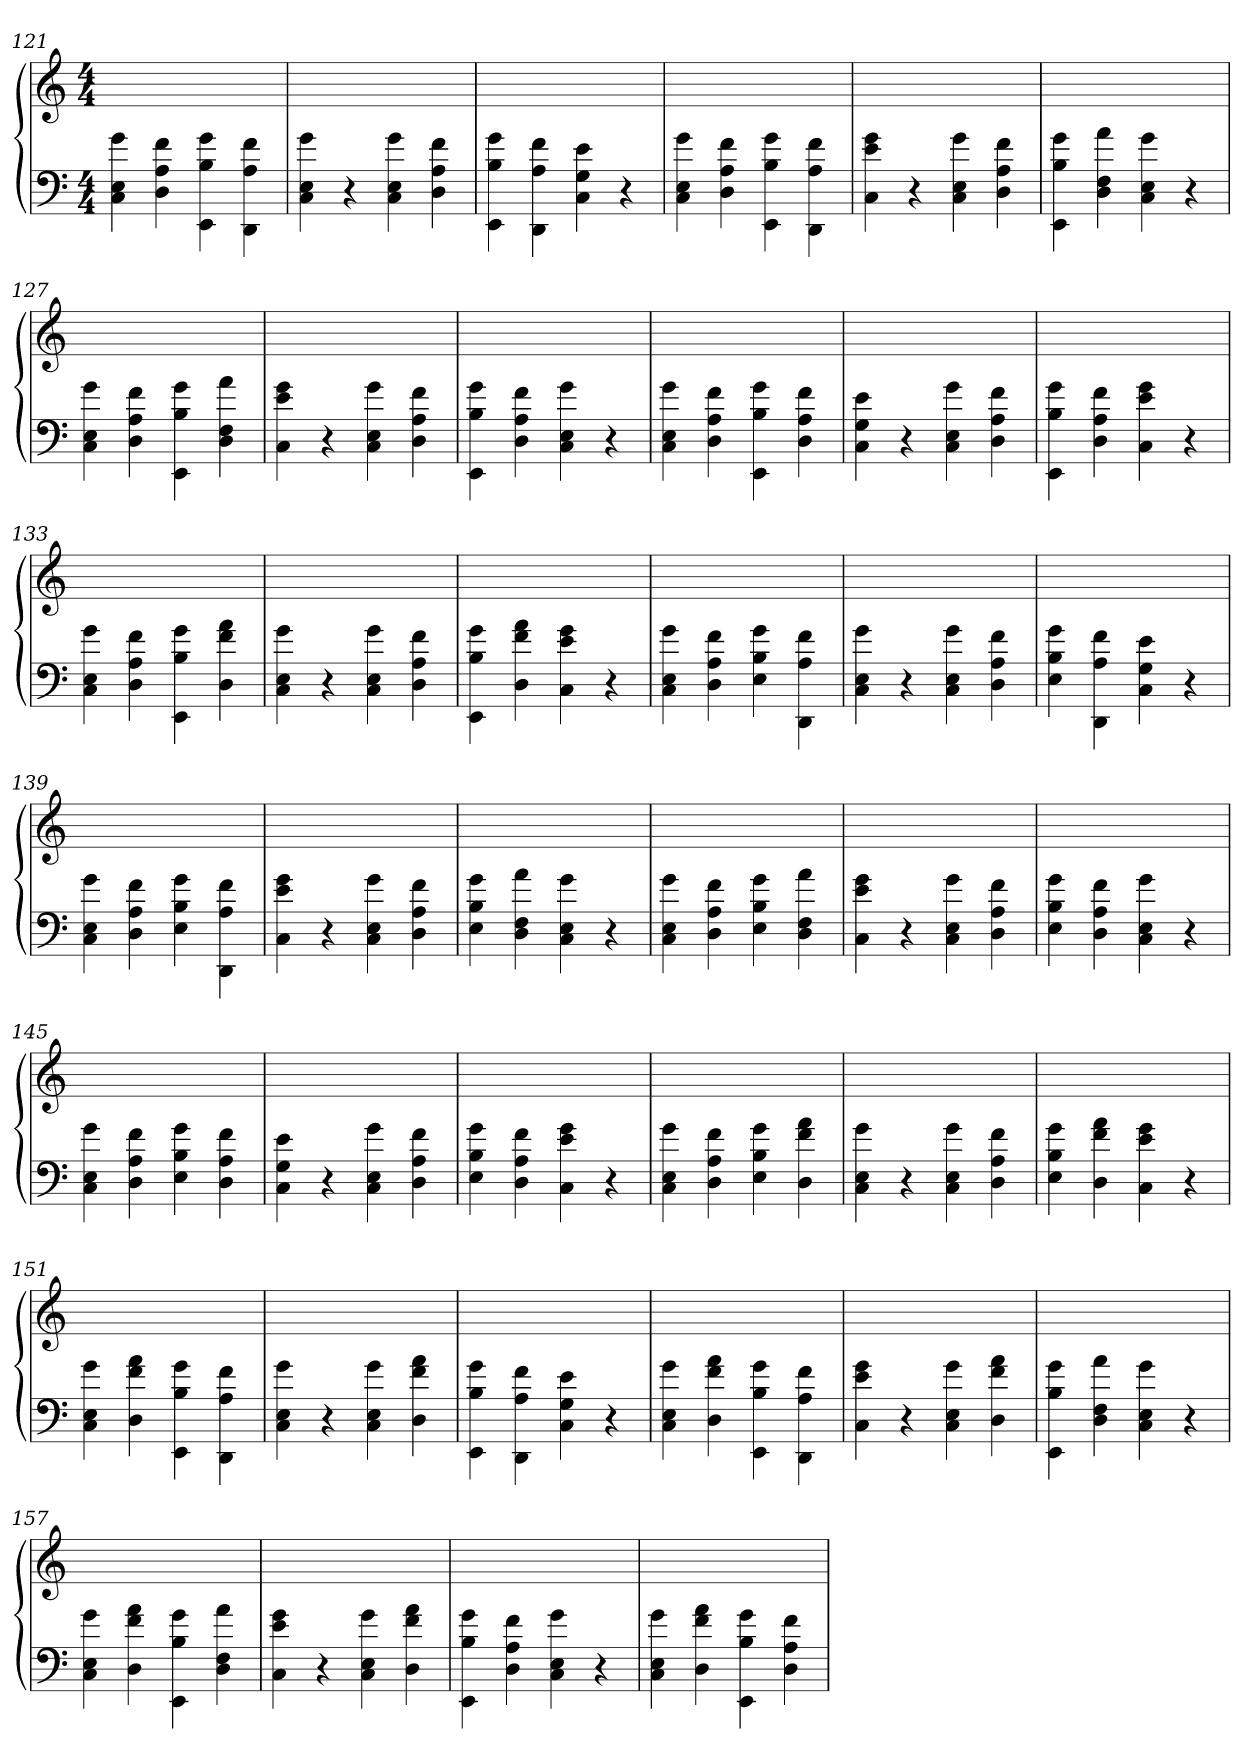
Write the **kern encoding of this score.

**kern	**kern
*part2	*part1
*staff2	*staff1
*clefF4	*clefG2
*k[]	*k[]
*C:	*C:
*M4/4	*M4/4
=121	=121
4C 4E 4g	1ryy
4D 4A 4f	.
4EE 4B 4g	.
4DD 4A 4f	.
=122	=122
4C 4E 4g	1ryy
4r	.
4C 4E 4g	.
4D 4A 4f	.
=123	=123
4EE 4B 4g	1ryy
4DD 4A 4f	.
4C 4G 4e	.
4r	.
=124	=124
4C 4E 4g	1ryy
4D 4A 4f	.
4EE 4B 4g	.
4DD 4A 4f	.
=125	=125
4C 4e 4g	1ryy
4r	.
4C 4E 4g	.
4D 4A 4f	.
=126	=126
4EE 4B 4g	1ryy
4D 4F 4a	.
4C 4E 4g	.
4r	.
=127	=127
4C 4E 4g	1ryy
4D 4A 4f	.
4EE 4B 4g	.
4D 4F 4a	.
=128	=128
4C 4e 4g	1ryy
4r	.
4C 4E 4g	.
4D 4A 4f	.
=129	=129
4EE 4B 4g	1ryy
4D 4A 4f	.
4C 4E 4g	.
4r	.
=130	=130
4C 4E 4g	1ryy
4D 4A 4f	.
4EE 4B 4g	.
4D 4A 4f	.
=131	=131
4C 4G 4e	1ryy
4r	.
4C 4E 4g	.
4D 4A 4f	.
=132	=132
4EE 4B 4g	1ryy
4D 4A 4f	.
4C 4e 4g	.
4r	.
=133	=133
4C 4E 4g	1ryy
4D 4A 4f	.
4EE 4B 4g	.
4D 4f 4a	.
=134	=134
4C 4E 4g	1ryy
4r	.
4C 4E 4g	.
4D 4A 4f	.
=135	=135
4EE 4B 4g	1ryy
4D 4f 4a	.
4C 4e 4g	.
4r	.
=136	=136
4C 4E 4g	1ryy
4D 4A 4f	.
4E 4B 4g	.
4DD 4A 4f	.
=137	=137
4C 4E 4g	1ryy
4r	.
4C 4E 4g	.
4D 4A 4f	.
=138	=138
4E 4B 4g	1ryy
4DD 4A 4f	.
4C 4G 4e	.
4r	.
=139	=139
4C 4E 4g	1ryy
4D 4A 4f	.
4E 4B 4g	.
4DD 4A 4f	.
=140	=140
4C 4e 4g	1ryy
4r	.
4C 4E 4g	.
4D 4A 4f	.
=141	=141
4E 4B 4g	1ryy
4D 4F 4a	.
4C 4E 4g	.
4r	.
=142	=142
4C 4E 4g	1ryy
4D 4A 4f	.
4E 4B 4g	.
4D 4F 4a	.
=143	=143
4C 4e 4g	1ryy
4r	.
4C 4E 4g	.
4D 4A 4f	.
=144	=144
4E 4B 4g	1ryy
4D 4A 4f	.
4C 4E 4g	.
4r	.
=145	=145
4C 4E 4g	1ryy
4D 4A 4f	.
4E 4B 4g	.
4D 4A 4f	.
=146	=146
4C 4G 4e	1ryy
4r	.
4C 4E 4g	.
4D 4A 4f	.
=147	=147
4E 4B 4g	1ryy
4D 4A 4f	.
4C 4e 4g	.
4r	.
=148	=148
4C 4E 4g	1ryy
4D 4A 4f	.
4E 4B 4g	.
4D 4f 4a	.
=149	=149
4C 4E 4g	1ryy
4r	.
4C 4E 4g	.
4D 4A 4f	.
=150	=150
4E 4B 4g	1ryy
4D 4f 4a	.
4C 4e 4g	.
4r	.
=151	=151
4C 4E 4g	1ryy
4D 4f 4a	.
4EE 4B 4g	.
4DD 4A 4f	.
=152	=152
4C 4E 4g	1ryy
4r	.
4C 4E 4g	.
4D 4f 4a	.
=153	=153
4EE 4B 4g	1ryy
4DD 4A 4f	.
4C 4G 4e	.
4r	.
=154	=154
4C 4E 4g	1ryy
4D 4f 4a	.
4EE 4B 4g	.
4DD 4A 4f	.
=155	=155
4C 4e 4g	1ryy
4r	.
4C 4E 4g	.
4D 4f 4a	.
=156	=156
4EE 4B 4g	1ryy
4D 4F 4a	.
4C 4E 4g	.
4r	.
=157	=157
4C 4E 4g	1ryy
4D 4f 4a	.
4EE 4B 4g	.
4D 4F 4a	.
=158	=158
4C 4e 4g	1ryy
4r	.
4C 4E 4g	.
4D 4f 4a	.
=159	=159
4EE 4B 4g	1ryy
4D 4A 4f	.
4C 4E 4g	.
4r	.
=160	=160
4C 4E 4g	1ryy
4D 4f 4a	.
4EE 4B 4g	.
4D 4A 4f	.
=	=
*-	*-
